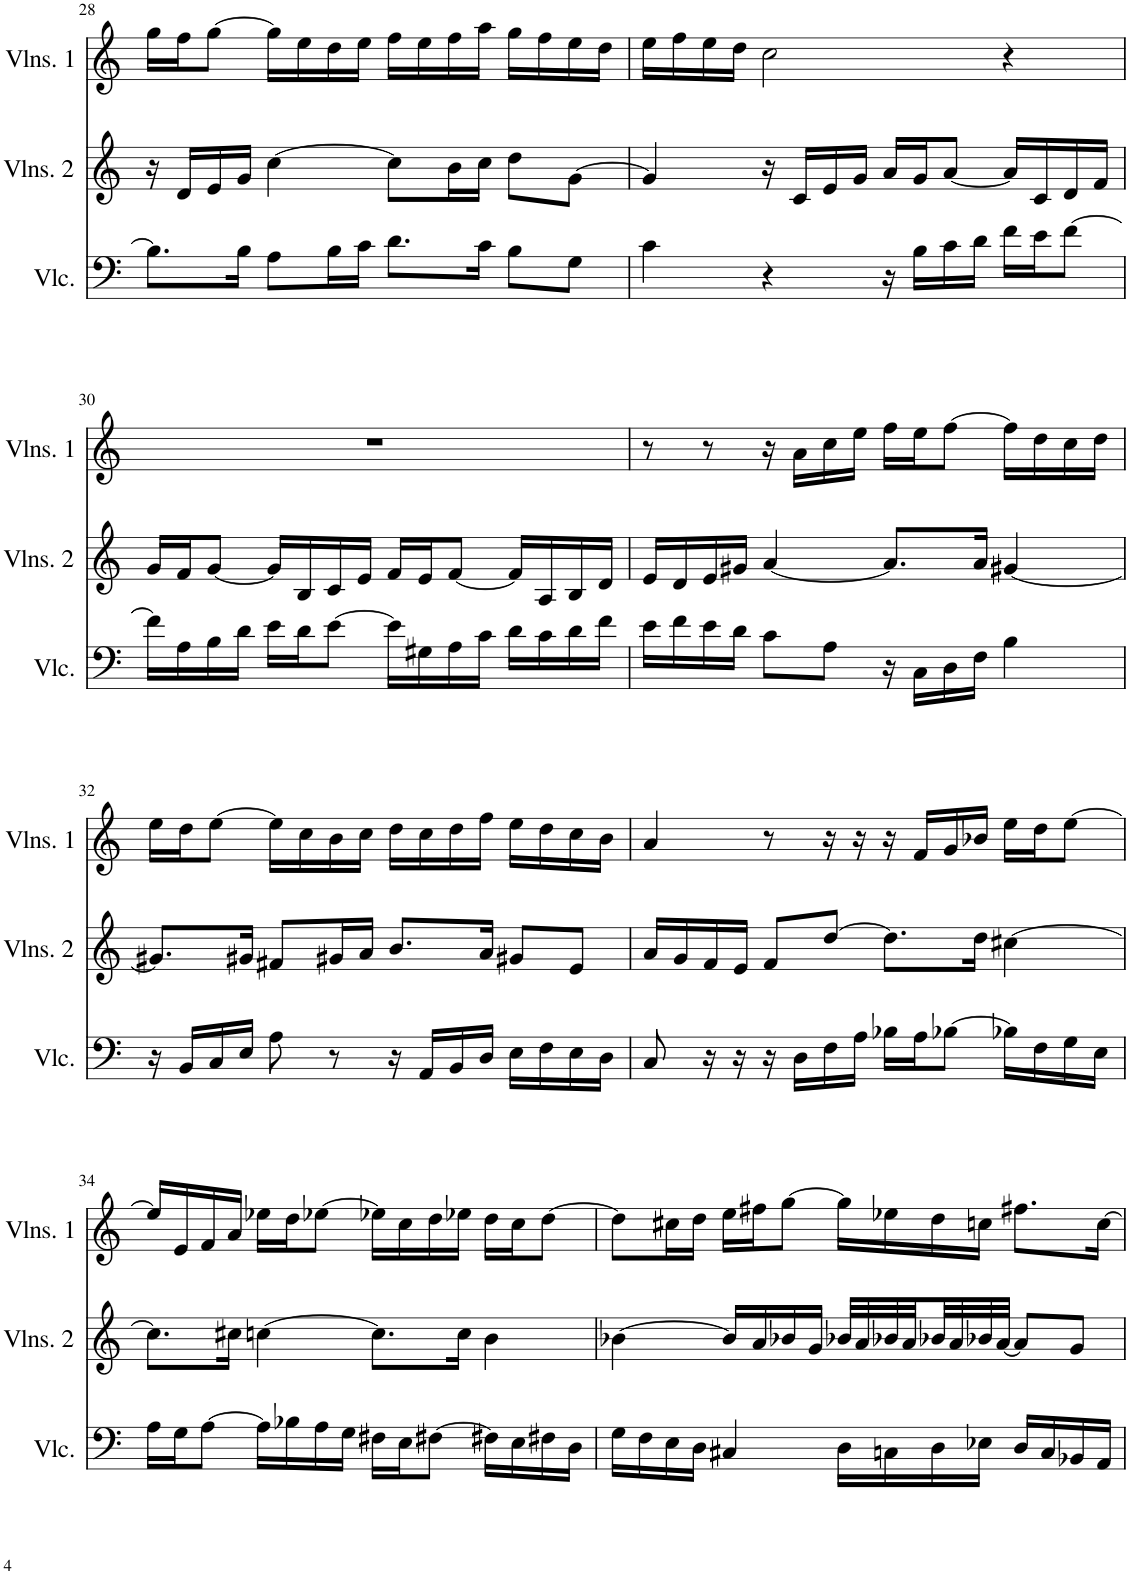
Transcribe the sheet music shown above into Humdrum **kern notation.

**kern	**kern	**kern
*part3	*part2	*part1
*staff3	*staff2	*staff1
*I"Violoncello	*I"Violins 2	*I"Violins 1
*I'Vlc.	*I'Vlns. 2	*I'Vlns. 1
!!LO:PB:g=z
*clefF4	*clefG2	*clefG2
*k[]	*k[]	*k[]
*M4/4	*M4/4	*M4/4
=28	=28	=28
8.B\L]	16r	16gg\LL
.	16d/LL	16ff\J
.	16e/	[8gg\J
16B\Jk	16g/JJ	.
8A\L	[4cc\	16gg\LL]
.	.	16ee\
16B\L	.	16dd\
16c\JJ	.	16ee\JJ
8.d\L	8cc\L]	16ff\LL
.	.	16ee\
.	16b\L	16ff\
16c\Jk	16cc\JJ	16aa\JJ
8B\L	8dd\L	16gg\LL
.	.	16ff\
8G\J	[8g\J	16ee\
.	.	16dd\JJ
=29	=29	=29
4c\	4g/]	16ee\LL
.	.	16ff\
.	.	16ee\
.	.	16dd\JJ
4r	16r	2cc\
.	16c/LL	.
.	16e/	.
.	16g/JJ	.
16r	16a/LL	.
16B\LL	16g/J	.
16c\	[8a/J	.
16d\JJ	.	.
16f\LL	16a/LL]	4r
16e\J	16c/	.
[8f\J	16d/	.
.	16f/JJ	.
!!LO:LB:g=z
=30	=30	=30
16f\LL]	16g/LL	1r
16A\	16f/J	.
16B\	[8g/J	.
16d\JJ	.	.
16e\LL	16g/LL]	.
16d\J	16B/	.
[8e\J	16c/	.
.	16e/JJ	.
16e\LL]	16f/LL	.
16G#X\	16e/J	.
16A\	[8f/J	.
16c\JJ	.	.
16d\LL	16f/LL]	.
16c\	16A/	.
16d\	16B/	.
16f\JJ	16d/JJ	.
=31	=31	=31
16e\LL	16e/LL	8r
16f\	16d/	.
16e\	16e/	8r
16d\JJ	16g#X/JJ	.
8c\L	[4a/	16r
.	.	16a\LL
8A\J	.	16cc\
.	.	16ee\JJ
16r	8.a/L]	16ff\LL
16C\LL	.	16ee\J
16D\	.	[8ff\J
16F\JJ	16a/Jk	.
4B\	[4g#X/	16ff\LL]
.	.	16dd\
.	.	16cc\
.	.	16dd\JJ
!!LO:LB:g=z
=32	=32	=32
16r	8.g#X/L]	16ee\LL
16BB/LL	.	16dd\J
16C/	.	[8ee\J
16E/JJ	16g#X/Jk	.
8A\	8f#X/L	16ee\LL]
.	.	16cc\
8r	16g#X/L	16b\
.	16a/JJ	16cc\JJ
16r	8.b/L	16dd\LL
16AA/LL	.	16cc\
16BB/	.	16dd\
16D/JJ	16a/Jk	16ff\JJ
16E\LL	8g#X/L	16ee\LL
16F\	.	16dd\
16E\	8e/J	16cc\
16D\JJ	.	16b\JJ
=33	=33	=33
8C/	16a/LL	4a/
.	16g/	.
16r	16f/	.
16r	16e/JJ	.
16r	8f/L	8r
16D\LL	.	.
16F\	[8dd/J	16r
16A\JJ	.	16r
16B-X\LL	8.dd\L]	16r
16A\J	.	16f/LL
[8B-X\J	.	16g/
.	16dd\Jk	16b-X/JJ
16B-X\LL]	[4cc#X\	16ee\LL
16F\	.	16dd\J
16G\	.	[8ee\J
16E\JJ	.	.
!!LO:LB:g=z
=34	=34	=34
16A\LL	8.cc#\L]	16ee/LL]
16G\J	.	16e/
[8A\J	.	16f/
.	16cc#X\Jk	16a/JJ
16A\LL]	[4ccn\	16ee-X\LL
16B-X\	.	16dd\J
16A\	.	[8ee-X\J
16G\JJ	.	.
16F#X\LL	8.cc\L]	16ee-X\LL]
16E\J	.	16cc\
[8F#X\J	.	16dd\
.	16cc\Jk	16ee-X\JJ
16F#X\LL]	4b\	16dd\LL
16E\	.	16cc\J
16F#X\	.	[8dd\J
16D\JJ	.	.
=35	=35	=35
16G\LL	[4b-X\	8dd\L]
16F\	.	.
16E\	.	16cc#X\L
16D\JJ	.	16dd\JJ
4C#X/	16b-/LL]	16ee\LL
.	16a/	16ff#X\J
.	16b-X/	[8gg\J
.	16g/JJ	.
16D\LL	32b-X/LLL	16gg\LL]
.	32a/	.
16Cn\	32b-X/	16ee-X\
.	32a/	.
16D\	32b-X/	16dd\
.	32a/	.
16E-X\JJ	32b-X/	16ccn\JJ
.	[32a/JJJ	.
16D/LL	8a/L]	8.ff#X\L
16C/	.	.
16BB-X/	8g/J	.
16AA/JJ	.	[16cc\Jk
=	=	=
*-	*-	*-
